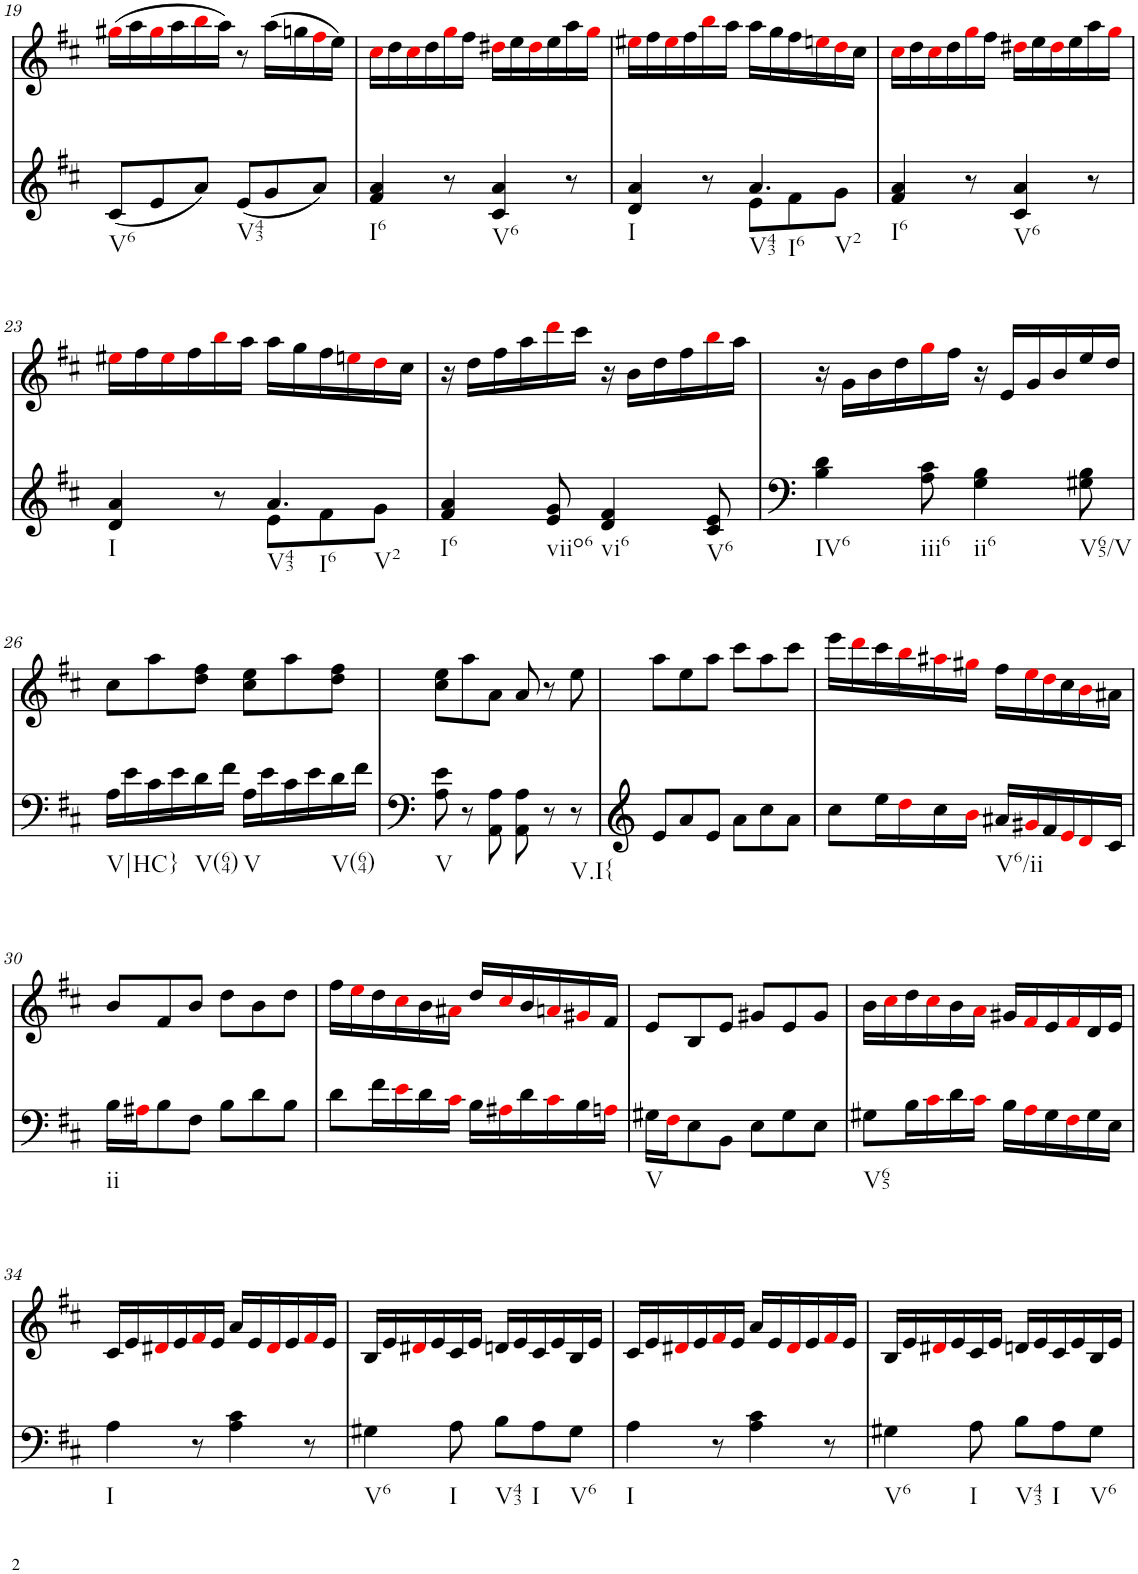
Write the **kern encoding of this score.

**kern	**kern
*part2	*part1
*staff2	*staff1
*I"Piano, unbenannt	*I"Piano, unbenannt
*I'Pno	*I'Pno
!!LO:PB:g=z
*clefG2	*clefG2
*k[f#c#]	*k[f#c#]
*M6/8	*M6/8
=19	=19
!LO:TX:b:t=V6	!
(8c#/L	(16gg#Xi\LL
.	16aa\
8e/	16gg#i\
.	16aa\
8a/J)	16bbi\
.	16aa\JJ)
!LO:TX:b:t=V43	!
(8e/L	8r
8g/	(16aa\LL
.	16ggn\
8a/J)	16ff#i\
.	16ee\JJ)
=20	=20
!LO:TX:b:t=I6	!
4f#/ 4a/	16cc#i\LL
.	16dd\
.	16cc#i\
.	16dd\
8r	16ggi\
.	16ff#\JJ
!LO:TX:b:t=V6	!
4c#/ 4a/	16dd#Xi\LL
.	16ee\
.	16dd#i\
.	16ee\
8r	16aa\
.	16ggi\JJ
=21	=21
*^	*
!LO:TX:b:t=I	!	!
4d/ 4a/	4.ryy	16ee#Xi\LL
.	.	16ff#\
.	.	16ee#i\
.	.	16ff#\
8r	.	16bbi\
.	.	16aa\JJ
!LO:TX:b:t=V43	!	!
!LO:TX:b:t=I6	!	!
!LO:TX:b:t=V2	!	!
4.a/	8e\L	16aa\LL
.	.	16gg\
.	8f#\	16ff#\
.	.	16eeni\
.	8g\J	16ddi\
.	.	16cc#\JJ
*v	*v	*
=22	=22
!LO:TX:b:t=I6	!
4f#/ 4a/	16cc#i\LL
.	16dd\
.	16cc#i\
.	16dd\
8r	16ggi\
.	16ff#\JJ
!LO:TX:b:t=V6	!
4c#/ 4a/	16dd#Xi\LL
.	16ee\
.	16dd#i\
.	16ee\
8r	16aa\
.	16ggi\JJ
!!LO:LB:g=z
=23	=23
*^	*
!LO:TX:b:t=I	!	!
4d/ 4a/	4.ryy	16ee#Xi\LL
.	.	16ff#\
.	.	16ee#i\
.	.	16ff#\
8r	.	16bbi\
.	.	16aa\JJ
!LO:TX:b:t=V43	!	!
!LO:TX:b:t=I6	!	!
!LO:TX:b:t=V2	!	!
4.a/	8e\L	16aa\LL
.	.	16gg\
.	8f#\	16ff#\
.	.	16eeni\
.	8g\J	16ddi\
.	.	16cc#\JJ
*v	*v	*
=24	=24
!LO:TX:b:t=I6	!
4f#/ 4a/	16r
.	16dd\LL
.	16ff#\
.	16aa\
!LO:TX:b:t=viio6	!
8e/ 8g/	16dddi\
.	16ccc#\JJ
!LO:TX:b:t=vi6	!
4d/ 4f#/	16r
.	16b\LL
.	16dd\
.	16ff#\
!LO:TX:b:t=V6	!
8c#/ 8e/	16bbi\
.	16aa\JJ
=25	=25
!LO:TX:b:t=IV6	!
4B\ 4d\	16r
.	16g\LL
.	16b\
.	16dd\
!LO:TX:b:t=iii6	!
8A\ 8c#\	16ggi\
.	16ff#\JJ
!LO:TX:b:t=ii6	!
4G\ 4B\	16r
.	16e/LL
.	16g/
.	16b/
!LO:TX:b:t=V65/V	!
8G#X\ 8B\	16ee/
.	16dd/JJ
!!LO:LB:g=z
=26	=26
!LO:TX:b:t=V|HC}	!
16A\LL	8cc#\L
16e\	.
16c#\	8aa\
16e\	.
!LO:TX:b:t=V(64)	!
16d\	8dd\ 8ff#\J
16f#\JJ	.
!LO:TX:b:t=V	!
16A\LL	8cc#\ 8ee\L
16e\	.
16c#\	8aa\
16e\	.
!LO:TX:b:t=V(64)	!
16d\	8dd\ 8ff#\J
16f#\JJ	.
=27	=27
!LO:TX:b:t=V	!
8A\ 8e\	8cc#\ 8ee\L
8r	8aa\
8AA\ 8A\	8a\J
8AA\ 8A\	8a/
8r	8r
!LO:TX:b:t=V.I{	!
8r	8ee\
=28	=28
8e/L	8aa\L
8a/	8ee\
8e/J	8aa\J
8a\L	8ccc#\L
8cc#\	8aa\
8a\J	8ccc#\J
=29	=29
8cc#\L	16eee\LL
.	16dddi\
16ee\L	16ccc#\
16ddi\	16bbi\
16cc#\	16aa#Xi\
16bi\JJ	16gg#Xi\JJ
!LO:TX:b:t=V6/ii	!
16a#X/LL	16ff#\LL
16g#Xi/	16eei\
16f#/	16ddi\
16ei/	16cc#\
16di/	16bi\
16c#/JJ	16a#X\JJ
!!LO:LB:g=z
=30	=30
!LO:TX:b:t=ii	!
16B\LL	8b/L
16A#Xi\J	.
8B\	8f#/
8F#\J	8b/J
8B\L	8dd\L
8d\	8b\
8B\J	8dd\J
=31	=31
8d\L	16ff#\LL
.	16eei\
16f#\L	16dd\
16ei\	16cc#i\
16d\	16b\
16c#i\JJ	16a#Xi\JJ
16B\LL	16dd/LL
16A#Xi\	16cc#i/
16d\	16b/
16c#i\	16ani/
16B\	16g#Xi/
16Ani\JJ	16f#/JJ
=32	=32
!LO:TX:b:t=V	!
16G#X\LL	8e/L
16F#i\J	.
8E\	8B/
8BB\J	8e/J
8E\L	8g#X/L
8G#\	8e/
8E\J	8g#/J
=33	=33
!LO:TX:b:t=V65	!
8G#X\L	16b\LL
.	16cc#i\
16B\L	16dd\
16c#i\	16cc#i\
16d\	16b\
16c#i\JJ	16ai\JJ
16B\LL	16g#X/LL
16Ai\	16f#i/
16G#\	16e/
16F#i\	16f#i/
16G#\	16d/
16E\JJ	16e/JJ
!!LO:LB:g=z
=34	=34
!LO:TX:b:t=I	!
4A\	16c#/LL
.	16e/
.	16d#Xi/
.	16e/
8r	16f#i/
.	16e/JJ
4A\ 4c#\	16a/LL
.	16e/
.	16d#i/
.	16e/
8r	16f#i/
.	16e/JJ
=35	=35
!LO:TX:b:t=V6	!
4G#X\	16B/LL
.	16e/
.	16d#Xi/
.	16e/
!LO:TX:b:t=I	!
8A\	16c#/
.	16e/JJ
!LO:TX:b:t=V43	!
8B\L	16dn/LL
.	16e/
!LO:TX:b:t=I	!
8A\	16c#/
.	16e/
!LO:TX:b:t=V6	!
8G#\J	16B/
.	16e/JJ
=36	=36
!LO:TX:b:t=I	!
4A\	16c#/LL
.	16e/
.	16d#Xi/
.	16e/
8r	16f#i/
.	16e/JJ
4A\ 4c#\	16a/LL
.	16e/
.	16d#i/
.	16e/
8r	16f#i/
.	16e/JJ
=37	=37
!LO:TX:b:t=V6	!
4G#X\	16B/LL
.	16e/
.	16d#Xi/
.	16e/
!LO:TX:b:t=I	!
8A\	16c#/
.	16e/JJ
!LO:TX:b:t=V43	!
8B\L	16dn/LL
.	16e/
!LO:TX:b:t=I	!
8A\	16c#/
.	16e/
!LO:TX:b:t=V6	!
8G#\J	16B/
.	16e/JJ
=	=
*-	*-
